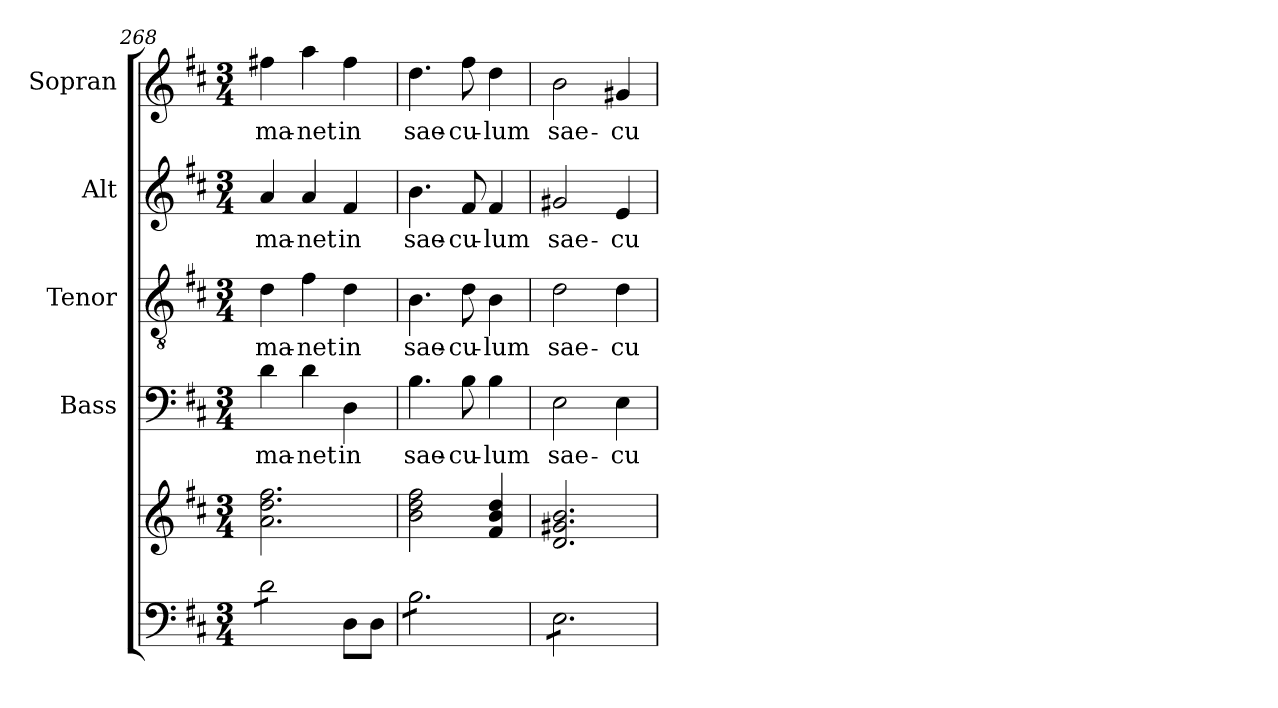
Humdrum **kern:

**kern	**kern	**kern	**text	**kern	**text	**kern	**text	**kern	**text
*part5	*part5	*part4	*part4	*part3	*part3	*part2	*part2	*part1	*part1
*staff6	*staff5	*staff4	*staff4	*staff3	*staff3	*staff2	*staff2	*staff1	*staff1
*	*	*I"Bass	*	*I"Tenor	*	*I"Alt	*	*I"Sopran	*
*	*	*I'B.	*	*I'T.	*	*I'A.	*	*I'S.	*
*clefF4	*clefG2	*clefF4	*	*clefGv2	*	*clefG2	*	*clefG2	*
*k[f#c#]	*k[f#c#]	*k[f#c#]	*	*k[f#c#]	*	*k[f#c#]	*	*k[f#c#]	*
*D:	*D:	*D:	*	*D:	*	*D:	*	*D:	*
*M3/4	*M3/4	*M3/4	*	*M3/4	*	*M3/4	*	*M3/4	*
=268	=268	=268	=268	=268	=268	=268	=268	=268	=268
!	!	!	!LO:LY:b	!	!LO:LY:b	!	!LO:LY:b	!	!LO:LY:b
*tremolo	*	*	*	*	*	*	*	*	*
8d\L	2.a\ 2.dd\ 2.ff#\	4d\	ma-	4d\	ma-	4a/	ma-	4ff#X\	ma-
8d\	.	.	.	.	.	.	.	.	.
!	!	!	!LO:LY:b	!	!LO:LY:b	!	!LO:LY:b	!	!LO:LY:b
8d\	.	4d\	-net	4f#\	-net	4a/	-net	4aa\	-net
8d\J	.	.	.	.	.	.	.	.	.
*Xtremolo	*	*	*	*	*	*	*	*	*
!	!	!	!LO:LY:b	!	!LO:LY:b	!	!LO:LY:b	!	!LO:LY:b
8D\L	.	4D\	in	4d\	in	4f#/	in	4ff#\	in
8D\J	.	.	.	.	.	.	.	.	.
=269	=269	=269	=269	=269	=269	=269	=269	=269	=269
!	!	!	!LO:LY:b	!	!LO:LY:b	!	!LO:LY:b	!	!LO:LY:b
*tremolo	*	*	*	*	*	*	*	*	*
8B\L	2b\ 2dd\ 2ff#\	4.B\	sae-	4.B\	sae-	4.b\	sae-	4.dd\	sae-
8B\	.	.	.	.	.	.	.	.	.
8B\	.	.	.	.	.	.	.	.	.
!	!	!	!LO:LY:b	!	!LO:LY:b	!	!LO:LY:b	!	!LO:LY:b
8B\	.	8B\	-cu-	8d\	-cu-	8f#/	-cu-	8ff#\	-cu-
!	!	!	!LO:LY:b	!	!LO:LY:b	!	!LO:LY:b	!	!LO:LY:b
8B\	4f#/ 4b/ 4dd/	4B\	-lum	4B\	-lum	4f#/	-lum	4dd\	-lum
8B\J	.	.	.	.	.	.	.	.	.
=270	=270	=270	=270	=270	=270	=270	=270	=270	=270
!	!	!	!LO:LY:b	!	!LO:LY:b	!	!LO:LY:b	!	!LO:LY:b
8E\L	2.d/ 2.g#X/ 2.b/	2E\	sae-	2d\	sae-	2g#X/	sae-	2b\	sae-
8E\	.	.	.	.	.	.	.	.	.
8E\	.	.	.	.	.	.	.	.	.
8E\	.	.	.	.	.	.	.	.	.
!	!	!	!LO:LY:b	!	!LO:LY:b	!	!LO:LY:b	!	!LO:LY:b
8E\	.	4E\	-cu-	4d\	-cu-	4e/	-cu-	4g#X/	-cu-
8E\J	.	.	.	.	.	.	.	.	.
*Xtremolo	*	*	*	*	*	*	*	*	*
=	=	=	=	=	=	=	=	=	=
*-	*-	*-	*-	*-	*-	*-	*-	*-	*-
